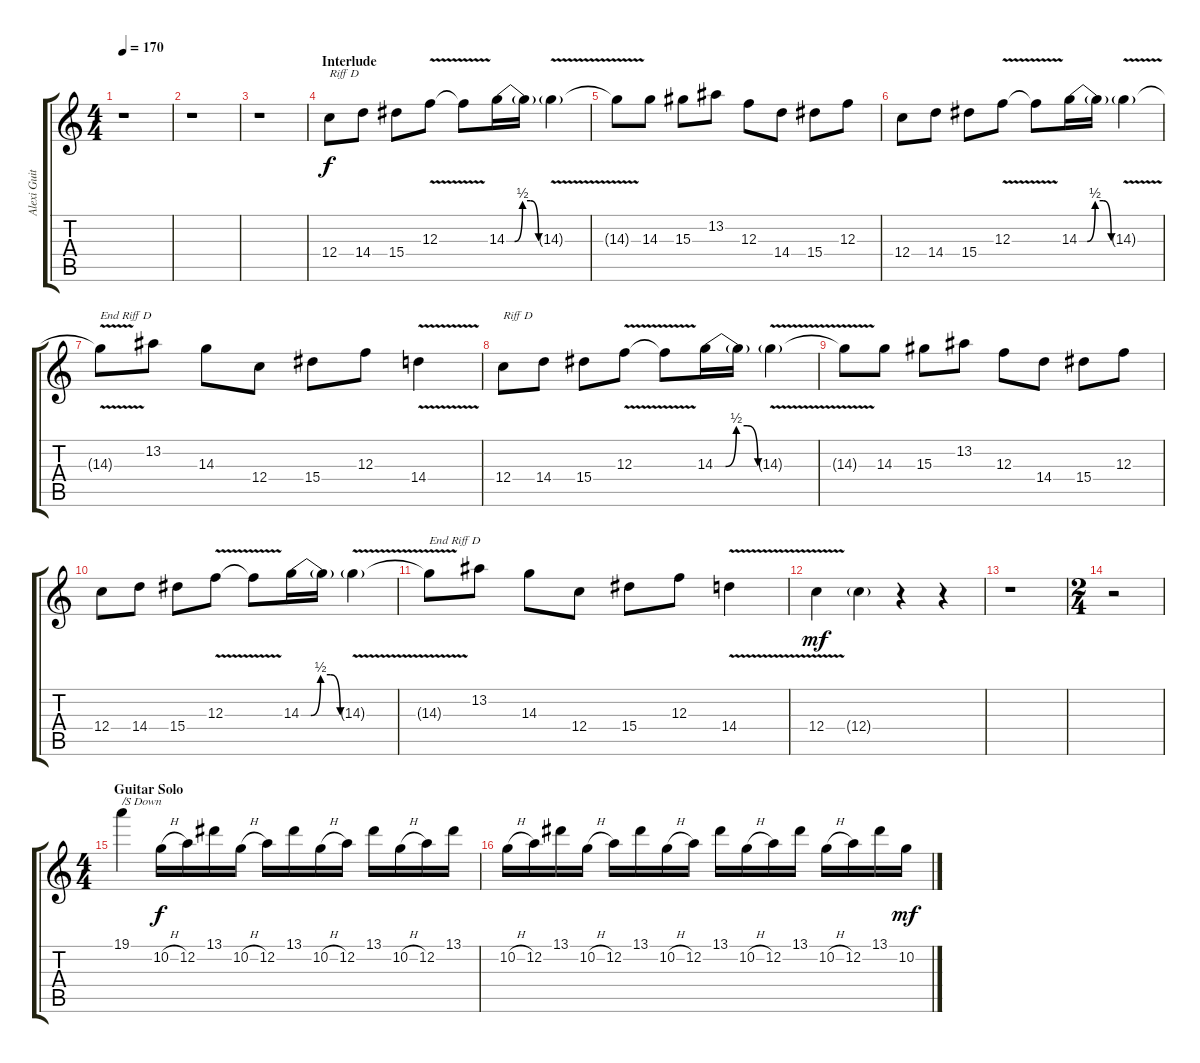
\track ("Alexi Guitar Lead 4 / 5" "Alexi Guit") {instrument overdrivenguitar}
\staff {score tabs}
\tuning (D4 A3 F3 C3 G2 C2) {hide}
\ts (4 4)
\tempo 170
\clef g2
\ks c
r.1{dy f} |
r.1 |
r.1 |
\section ("" "Interlude")
12.4.8{txt "Riff D"} 14.4.8 15.4.8 12.3{v}.8 12.3{t}.8 14.3{be (custom 0 0 15 0 30 2 45 2 60 0)}.16 14.3{t}.16 14.3{v g}.4 |
14.3{t}.8 14.3.8 15.3.8 13.2.8 12.3.8 14.4.8 15.4.8 12.3.8 |
12.4.8 14.4.8 15.4.8 12.3{v}.8 12.3{t}.8 14.3{be (custom 0 0 15 0 30 2 45 2 60 0)}.16 14.3{t}.16 14.3{v g}.4 |
14.3{t}.8{txt "End Riff D"} 13.2.8 14.3.8 12.4.8 15.4.8 12.3.8 14.4{v}.4 |
12.4.8{txt "Riff D"} 14.4.8 15.4.8 12.3{v}.8 12.3{t}.8 14.3{be (custom 0 0 15 0 30 2 45 2 60 0)}.16 14.3{t}.16 14.3{v g}.4 |
14.3{t}.8 14.3.8 15.3.8 13.2.8 12.3.8 14.4.8 15.4.8 12.3.8 |
12.4.8 14.4.8 15.4.8 12.3{v}.8 12.3{t}.8 14.3{be (custom 0 0 15 0 30 2 45 2 60 0)}.16 14.3{t}.16 14.3{v g}.4 |
14.3{t}.8{txt "End Riff D"} 13.2.8 14.3.8 12.4.8 15.4.8 12.3.8 14.4{v}.4 |
12.4{v}.4{dy mf} 12.4{g}.4 r.4 r.4 |
r.1 |
\ts (2 4)
r.2 |
\ts (4 4)
\section ("" "Guitar Solo")
19.1.4{txt "/S Down"} 10.2{h}.16{dy f} 12.2.16 13.1.16 10.2{h}.16 12.2.16 13.1.16 10.2{h}.16 12.2.16 13.1.16 10.2{h}.16 12.2.16 13.1.16 |
10.2{h}.16 12.2.16 13.1.16 10.2{h}.16 12.2.16 13.1.16 10.2{h}.16 12.2.16 13.1.16 10.2{h}.16 12.2.16 13.1.16 10.2{h}.16 12.2.16 13.1.16 10.2{h}.16{dy mf}
